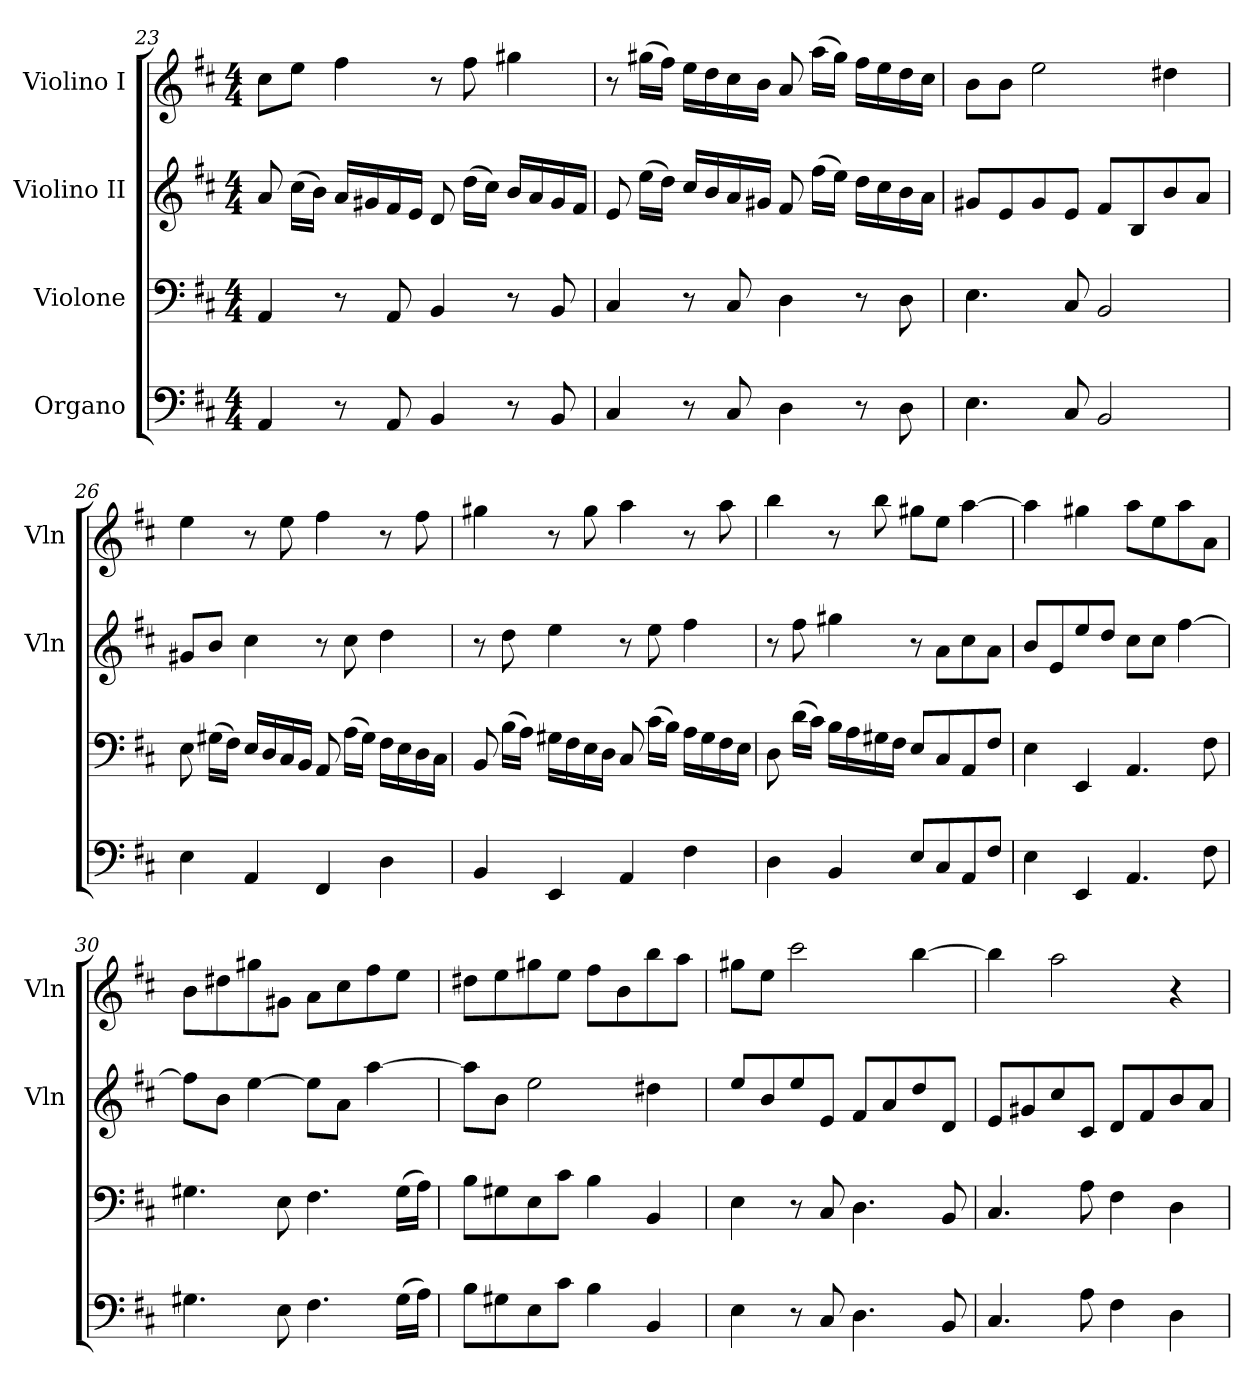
**kern	**kern	**kern	**kern
*part4	*part3	*part2	*part1
*staff4	*staff3	*staff2	*staff1
*I"Organo	*I"Violone	*I"Violino II	*I"Violino I
*	*	*I'Vln	*I'Vln
*clefF4	*clefF4	*clefG2	*clefG2
*k[f#c#]	*k[f#c#]	*k[f#c#]	*k[f#c#]
*M4/4	*M4/4	*M4/4	*M4/4
=23	=23	=23	=23
4AA	4AA	8a	8cc#L
.	.	(16cc#LL	8eeJ
.	.	16bJJ)	.
8r	8r	16aLL	4ff#
.	.	16g#X	.
8AA	8AA	16f#	.
.	.	16eJJ	.
4BB	4BB	8d	8r
.	.	(16ddLL	8ff#
.	.	16cc#JJ)	.
8r	8r	16bLL	4gg#X
.	.	16a	.
8BB	8BB	16g#	.
.	.	16f#JJ	.
=24	=24	=24	=24
4C#	4C#	8e	8r
.	.	(16eeLL	(16gg#XLL
.	.	16ddJJ)	16ff#JJ)
8r	8r	16cc#LL	16eeLL
.	.	16b	16dd
8C#	8C#	16a	16cc#
.	.	16g#XJJ	16bJJ
4D	4D	8f#	8a
.	.	(16ff#LL	(16aaLL
.	.	16eeJJ)	16gg#JJ)
8r	8r	16ddLL	16ff#LL
.	.	16cc#	16ee
8D	8D	16b	16dd
.	.	16aJJ	16cc#JJ
=25	=25	=25	=25
4.E	4.E	8g#XL	8bL
.	.	8e	8bJ
.	.	8g#	2ee
8C#	8C#	8eJ	.
2BB	2BB	8f#L	.
.	.	8B	.
.	.	8b	4dd#X
.	.	8aJ	.
=26	=26	=26	=26
4E	8E	8g#XL	4ee
.	(16G#XLL	8bJ	.
.	16F#JJ)	.	.
4AA	16ELL	4cc#	8r
.	16D	.	.
.	16C#	.	8ee
.	16BBJJ	.	.
4FF#	8AA	8r	4ff#
.	(16ALL	8cc#	.
.	16G#JJ)	.	.
4D	16F#LL	4dd	8r
.	16E	.	.
.	16D	.	8ff#
.	16C#JJ	.	.
=27	=27	=27	=27
4BB	8BB	8r	4gg#X
.	(16BLL	8dd	.
.	16AJJ)	.	.
4EE	16G#XLL	4ee	8r
.	16F#	.	.
.	16E	.	8gg#
.	16DJJ	.	.
4AA	8C#	8r	4aa
.	(16c#LL	8ee	.
.	16BJJ)	.	.
4F#	16ALL	4ff#	8r
.	16G#	.	.
.	16F#	.	8aa
.	16EJJ	.	.
=28	=28	=28	=28
4D	8D	8r	4bb
.	(16dLL	8ff#	.
.	16c#JJ)	.	.
4BB	16BLL	4gg#X	8r
.	16A	.	.
.	16G#X	.	8bb
.	16F#JJ	.	.
8EL	8EL	8r	8gg#XL
8C#	8C#	8aL	8eeJ
8AA	8AA	8cc#	[4aa
8F#J	8F#J	8aJ	.
=29	=29	=29	=29
4E	4E	8bL	4aa]
.	.	8e	.
4EE	4EE	8ee	4gg#X
.	.	8ddJ	.
4.AA	4.AA	8cc#L	8aaL
.	.	8cc#J	8ee
.	.	[4ff#	8aa
8F#	8F#	.	8aJ
=30	=30	=30	=30
4.G#X	4.G#X	8ff#L]	8bL
.	.	8bJ	8dd#X
.	.	[4ee	8gg#X
8E	8E	.	8g#XJ
4.F#	4.F#	8eeL]	8aL
.	.	8aJ	8cc#
.	.	[4aa	8ff#
(16G#LL	(16G#LL	.	8eeJ
16AJJ)	16AJJ)	.	.
=31	=31	=31	=31
8BL	8BL	8aaL]	8dd#XL
8G#X	8G#X	8bJ	8ee
8E	8E	2ee	8gg#X
8c#J	8c#J	.	8eeJ
4B	4B	.	8ff#L
.	.	.	8b
4BB	4BB	4dd#X	8bb
.	.	.	8aaJ
=32	=32	=32	=32
4E	4E	8eeL	8gg#XL
.	.	8b	8eeJ
8r	8r	8ee	2ccc#
8C#	8C#	8eJ	.
4.D	4.D	8f#L	.
.	.	8a	.
.	.	8dd	[4bb
8BB	8BB	8dJ	.
=33	=33	=33	=33
4.C#	4.C#	8eL	4bb]
.	.	8g#X	.
.	.	8cc#	2aa
8A	8A	8c#J	.
4F#	4F#	8dL	.
.	.	8f#	.
4D	4D	8b	4r
.	.	8aJ	.
=	=	=	=
*-	*-	*-	*-
